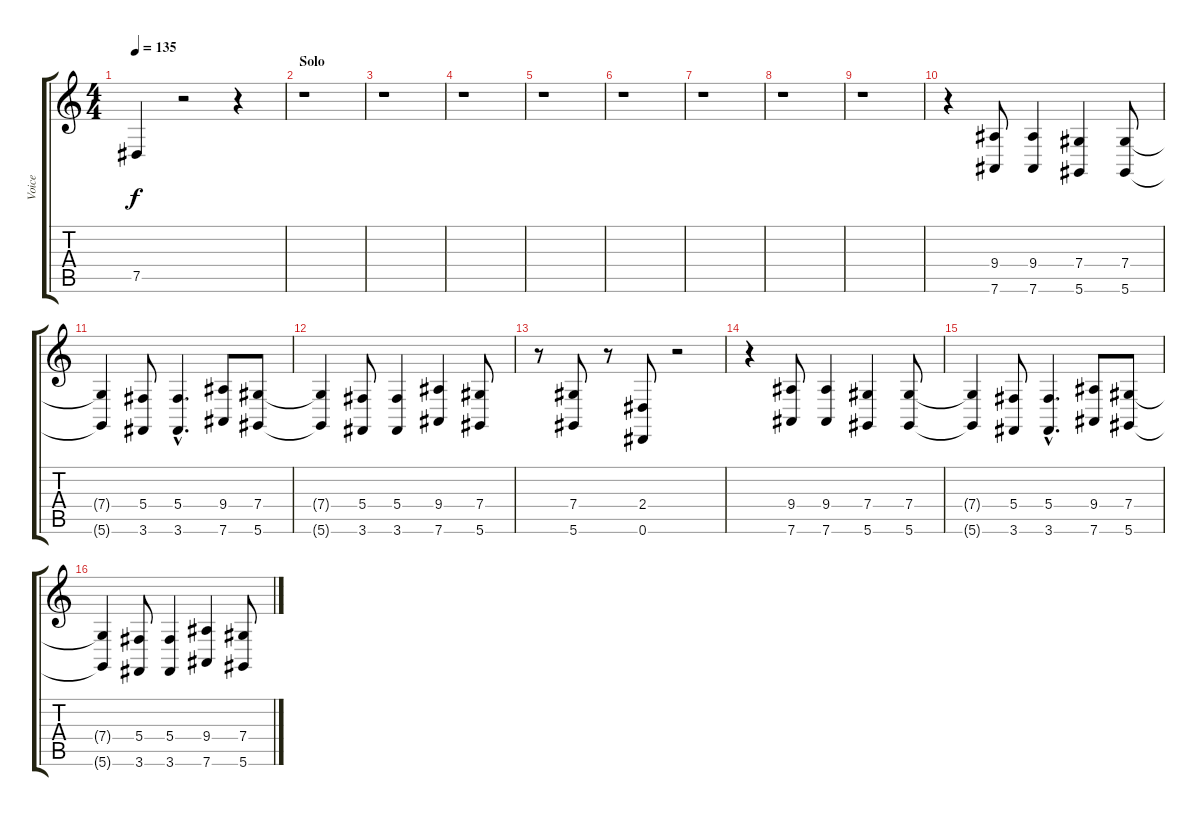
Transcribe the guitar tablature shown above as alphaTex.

\track ("Voice" "Voice") {instrument bassoon}
\staff {score tabs}
\tuning (Eb4 Bb3 Gb3 Db3 Ab2 Eb2) {hide}
\ts (4 4)
\tempo 135
\clef g2
\ks c
7.5.4{dy f} r.2 r.4 |
\section ("" "Solo")
r.1 |
r.1 |
r.1 |
r.1 |
r.1 |
r.1 |
r.1 |
r.1 |
r.4 (9.4 7.6).8 (9.4 7.6).4 (7.4 5.6).4 (7.4 5.6).8 |
(7.4{t} 5.6{t}).4 (5.4 3.6).8 (5.4{hac} 3.6{hac}).4{d} (9.4 7.6).8 (7.4 5.6).8 |
(7.4{t} 5.6{t}).4 (5.4 3.6).8 (5.4 3.6).4 (9.4 7.6).4 (7.4 5.6).8 |
r.8 (7.4 5.6).8 r.8 (2.4 0.6).8 r.2 |
r.4 (9.4 7.6).8 (9.4 7.6).4 (7.4 5.6).4 (7.4 5.6).8 |
(7.4{t} 5.6{t}).4 (5.4 3.6).8 (5.4{hac} 3.6{hac}).4{d} (9.4 7.6).8 (7.4 5.6).8 |
(7.4{t} 5.6{t}).4 (5.4 3.6).8 (5.4 3.6).4 (9.4 7.6).4 (7.4 5.6).8
